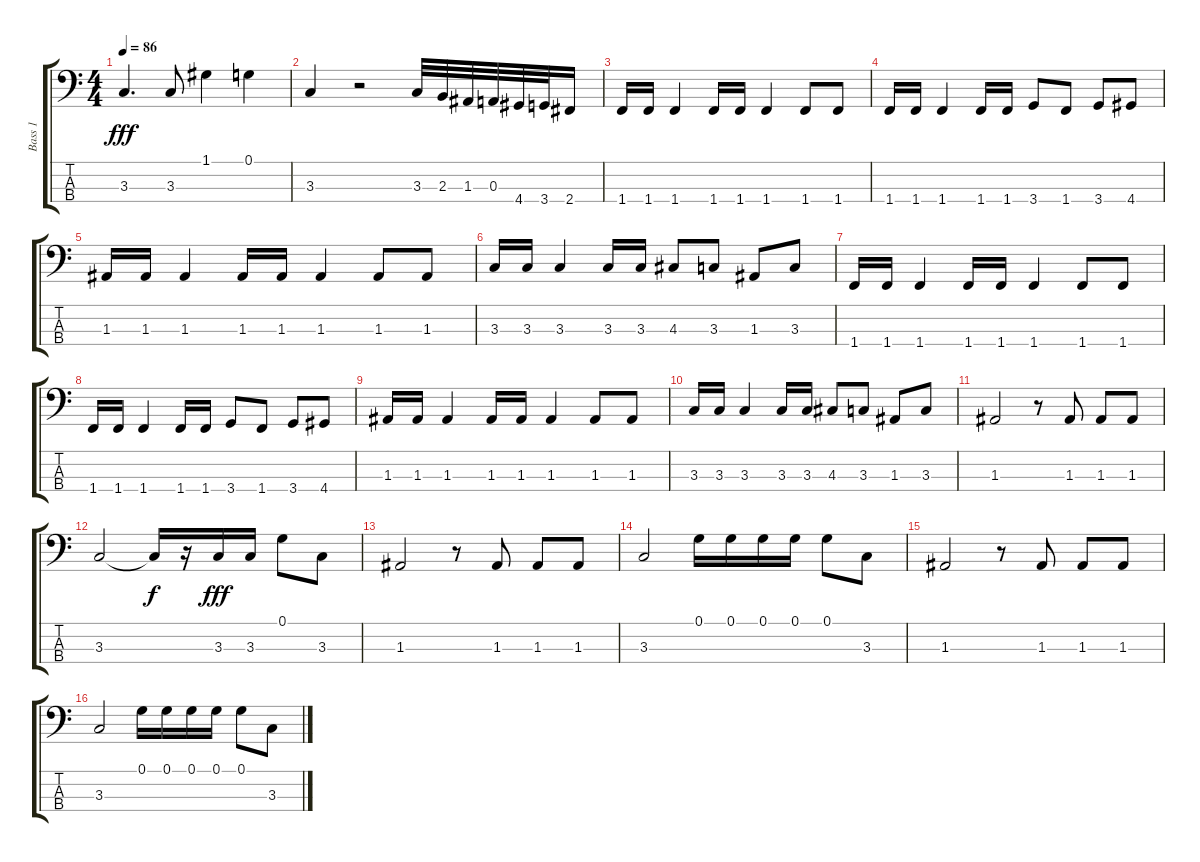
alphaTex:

\track ("Bass 1" "Bass 1") {instrument fretlessbass}
\staff {score tabs}
\tuning (G2 D2 A1 E1) {hide}
\ts (4 4)
\tempo 86
\clef f4
\ks c
3.3.4{d dy fff} 3.3.8 1.1.4 0.1.4 |
3.3.4 r.2 3.3.32 2.3.32 1.3.32 0.3.32 4.4.32 3.4.32 2.4.16 |
1.4.16 1.4.16 1.4.4 1.4.16 1.4.16 1.4.4 1.4.8 1.4.8 |
1.4.16 1.4.16 1.4.4 1.4.16 1.4.16 3.4.8 1.4.8 3.4.8 4.4.8 |
1.3.16 1.3.16 1.3.4 1.3.16 1.3.16 1.3.4 1.3.8 1.3.8 |
3.3.16 3.3.16 3.3.4 3.3.16 3.3.16 4.3.8 3.3.8 1.3.8 3.3.8 |
1.4.16 1.4.16 1.4.4 1.4.16 1.4.16 1.4.4 1.4.8 1.4.8 |
1.4.16 1.4.16 1.4.4 1.4.16 1.4.16 3.4.8 1.4.8 3.4.8 4.4.8 |
1.3.16 1.3.16 1.3.4 1.3.16 1.3.16 1.3.4 1.3.8 1.3.8 |
3.3.16 3.3.16 3.3.4 3.3.16 3.3.16 4.3.8 3.3.8 1.3.8 3.3.8 |
1.3.2 r.8 1.3.8 1.3.8 1.3.8 |
3.3.2 3.3{t}.16{dy f} r.16 3.3.16{dy fff} 3.3.16 0.1.8 3.3.8 |
1.3.2 r.8 1.3.8 1.3.8 1.3.8 |
3.3.2 0.1.16 0.1.16 0.1.16 0.1.16 0.1.8 3.3.8 |
1.3.2 r.8 1.3.8 1.3.8 1.3.8 |
3.3.2 0.1.16 0.1.16 0.1.16 0.1.16 0.1.8 3.3.8
